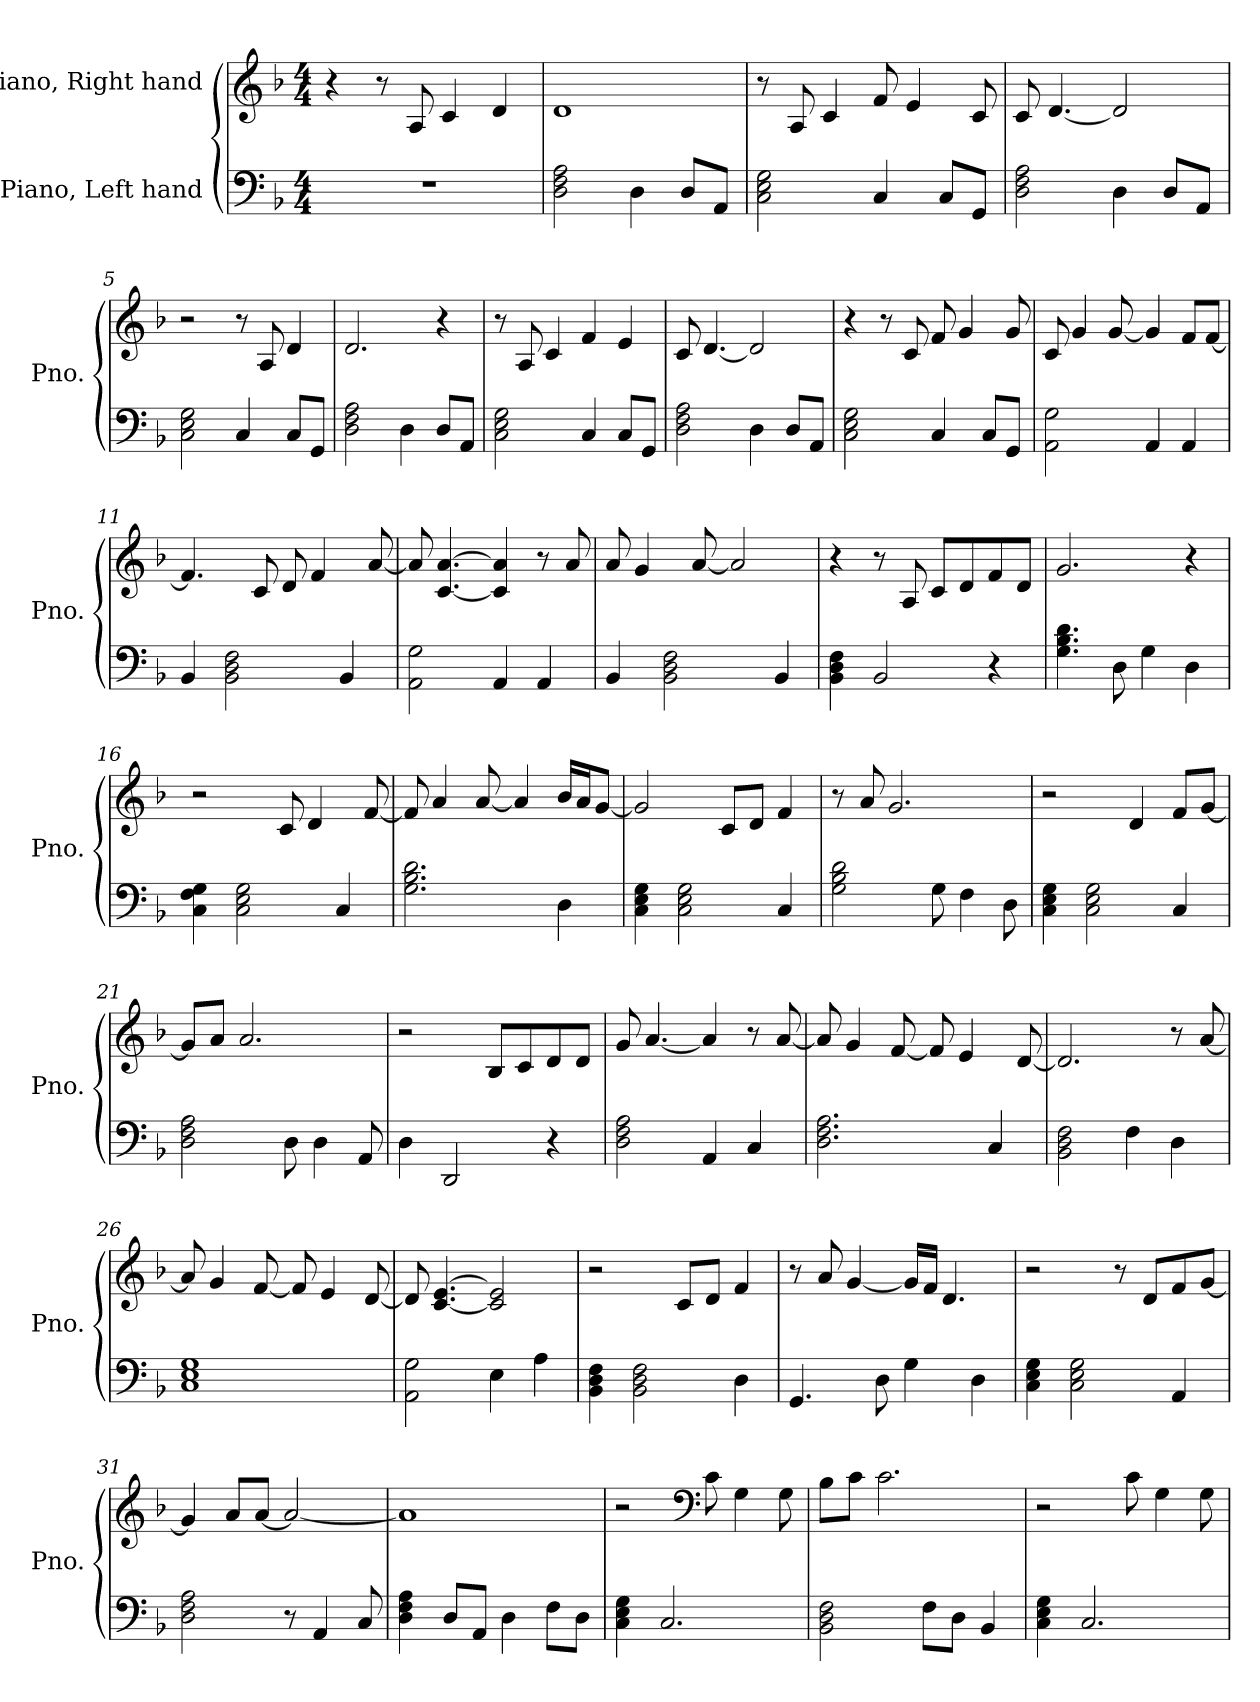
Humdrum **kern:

**kern	**kern
*part2	*part1
*staff2	*staff1
*I"Piano, Left hand	*I"Piano, Right hand
*I'Pno.	*I'Pno.
*clefF4	*clefG2
*k[b-]	*k[b-]
*M4/4	*M4/4
*MM120	*MM120
=1	=1
1r	4r
.	8r
.	8A/
.	4c/
.	4d/
=2	=2
2D\ 2F\ 2A\	1d
4D\	.
8D/L	.
8AA/J	.
=3	=3
2C\ 2E\ 2G\	8r
.	8A/
.	4c/
4C/	8f/
.	4e/
8C/L	.
8GG/J	8c/
=4	=4
2D\ 2F\ 2A\	8c/
.	[4.d/
4D\	2d/]
8D/L	.
8AA/J	.
=5	=5
2C\ 2E\ 2G\	2r
4C/	8r
.	8A/
8C/L	4d/
8GG/J	.
!!LO:LB:g=z
=6	=6
2D\ 2F\ 2A\	2.d/
4D\	.
8D/L	4r
8AA/J	.
=7	=7
2C\ 2E\ 2G\	8r
.	8A/
.	4c/
4C/	4f/
8C/L	4e/
8GG/J	.
=8	=8
2D\ 2F\ 2A\	8c/
.	[4.d/
4D\	2d/]
8D/L	.
8AA/J	.
=9	=9
2C\ 2E\ 2G\	4r
.	8r
.	8c/
4C/	8f/
.	4g/
8C/L	.
8GG/J	8g/
=10	=10
2AA\ 2G\	8c/
.	4g/
.	[8g/
4AA/	4g/]
4AA/	8f/L
.	[8f/J
=11	=11
4BB-/	4.f/]
2BB-\ 2D\ 2F\	.
.	8c/
.	8d/
.	4f/
4BB-/	.
.	[8a/
!!LO:LB:g=z
=12	=12
2AA\ 2G\	8a/]
.	[4.c/ [4.a/
4AA/	4c/] 4a/]
4AA/	8r
.	8a/
=13	=13
4BB-/	8a/
.	4g/
2BB-\ 2D\ 2F\	.
.	[8a/
.	2a/]
4BB-/	.
=14	=14
4BB-\ 4D\ 4F\	4r
2BB-/	8r
.	8A/
.	8c/L
.	8d/
4r	8f/
.	8d/J
=15	=15
4.G\ 4.B-\ 4.d\	2.g/
8D\	.
4G\	.
4D\	4r
=16	=16
4C\ 4F\ 4G\	2r
2C\ 2E\ 2G\	.
.	8c/
.	4d/
4C/	.
.	[8f/
=17	=17
2.G\ 2.B-\ 2.d\	8f/]
.	4a/
.	[8a/
.	4a/]
4D\	16b-/LL
.	16a/J
.	[8g/J
!!LO:LB:g=z
=18	=18
4C\ 4E\ 4G\	2g/]
2C\ 2E\ 2G\	.
.	8c/L
.	8d/J
4C/	4f/
=19	=19
2G\ 2B-\ 2d\	8r
.	8a/
.	2.g/
8G\	.
4F\	.
8D\	.
=20	=20
4C\ 4E\ 4G\	2r
2C\ 2E\ 2G\	.
.	4d/
4C/	8f/L
.	[8g/J
=21	=21
2D\ 2F\ 2A\	8g/L]
.	8a/J
.	2.a/
8D\	.
4D\	.
8AA/	.
=22	=22
4D\	2r
2DD/	.
.	8B-/L
.	8c/
4r	8d/
.	8d/J
=23	=23
2D\ 2F\ 2A\	8g/
.	[4.a/
4AA/	4a/]
4C/	8r
.	[8a/
!!LO:LB:g=z
=24	=24
2.D\ 2.F\ 2.A\	8a/]
.	4g/
.	[8f/
.	8f/]
.	4e/
4C/	.
.	[8d/
=25	=25
2BB-\ 2D\ 2F\	2.d/]
4F\	.
4D\	8r
.	[8a/
=26	=26
1C 1E 1G	8a/]
.	4g/
.	[8f/
.	8f/]
.	4e/
.	[8d/
=27	=27
2AA\ 2G\	8d/]
.	[4.c/ [4.e/
4E\	2c/] 2e/]
4A\	.
=28	=28
4BB-\ 4D\ 4F\	2r
2BB-\ 2D\ 2F\	.
.	8c/L
.	8d/J
4D\	4f/
=29	=29
4.GG/	8r
.	8a/
.	[4g/
8D\	.
4G\	16g/LL]
.	16f/JJ
.	4.d/
4D\	.
!!LO:LB:g=z
=30	=30
4C\ 4E\ 4G\	2r
2C\ 2E\ 2G\	.
.	8r
.	8d/L
4AA/	8f/
.	[8g/J
=31	=31
2D\ 2F\ 2A\	4g/]
.	8a/L
.	[8a/J
8r	2a/_
4AA/	.
8C/	.
=32	=32
4D\ 4F\ 4A\	1a]
8D/L	.
8AA/J	.
4D\	.
8F\L	.
8D\J	.
=33	=33
4C\ 4E\ 4G\	2r
2.C/	.
*	*clefF4
.	8c\
.	4G\
.	8G\
=34	=34
2BB-\ 2D\ 2F\	8B-\L
.	8c\J
.	2.c\
8F\L	.
8D\J	.
4BB-/	.
=35	=35
4C\ 4E\ 4G\	2r
2.C/	.
.	8c\
.	4G\
.	8G\
=	=
*-	*-
